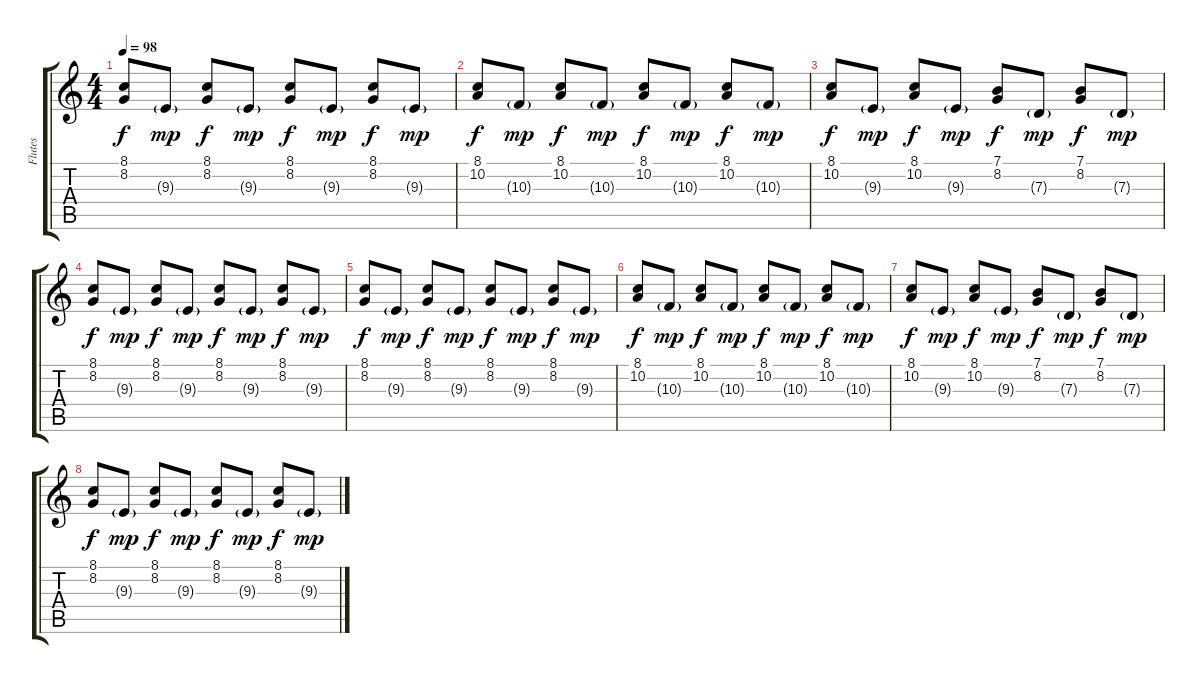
\track ("Flutes" "Flutes") {instrument flute}
\staff {score tabs}
\tuning (E4 B3 G3 D3 A2 E2) {hide}
\ts (4 4)
\tempo 98
\clef g2
\ks c
(8.1 8.2).8{dy f} 9.3{g}.8{dy mp} (8.1 8.2).8{dy f} 9.3{g}.8{dy mp} (8.1 8.2).8{dy f} 9.3{g}.8{dy mp} (8.1 8.2).8{dy f} 9.3{g}.8{dy mp} |
(8.1 10.2).8{dy f} 10.3{g}.8{dy mp} (8.1 10.2).8{dy f} 10.3{g}.8{dy mp} (8.1 10.2).8{dy f} 10.3{g}.8{dy mp} (8.1 10.2).8{dy f} 10.3{g}.8{dy mp} |
(8.1 10.2).8{dy f} 9.3{g}.8{dy mp} (8.1 10.2).8{dy f} 9.3{g}.8{dy mp} (7.1 8.2).8{dy f} 7.3{g}.8{dy mp} (7.1 8.2).8{dy f} 7.3{g}.8{dy mp} |
(8.1 8.2).8{dy f} 9.3{g}.8{dy mp} (8.1 8.2).8{dy f} 9.3{g}.8{dy mp} (8.1 8.2).8{dy f} 9.3{g}.8{dy mp} (8.1 8.2).8{dy f} 9.3{g}.8{dy mp} |
(8.1 8.2).8{dy f} 9.3{g}.8{dy mp} (8.1 8.2).8{dy f} 9.3{g}.8{dy mp} (8.1 8.2).8{dy f} 9.3{g}.8{dy mp} (8.1 8.2).8{dy f} 9.3{g}.8{dy mp} |
(8.1 10.2).8{dy f} 10.3{g}.8{dy mp} (8.1 10.2).8{dy f} 10.3{g}.8{dy mp} (8.1 10.2).8{dy f} 10.3{g}.8{dy mp} (8.1 10.2).8{dy f} 10.3{g}.8{dy mp} |
(8.1 10.2).8{dy f} 9.3{g}.8{dy mp} (8.1 10.2).8{dy f} 9.3{g}.8{dy mp} (7.1 8.2).8{dy f} 7.3{g}.8{dy mp} (7.1 8.2).8{dy f} 7.3{g}.8{dy mp} |
(8.1 8.2).8{dy f} 9.3{g}.8{dy mp} (8.1 8.2).8{dy f} 9.3{g}.8{dy mp} (8.1 8.2).8{dy f} 9.3{g}.8{dy mp} (8.1 8.2).8{dy f} 9.3{g}.8{dy mp}
